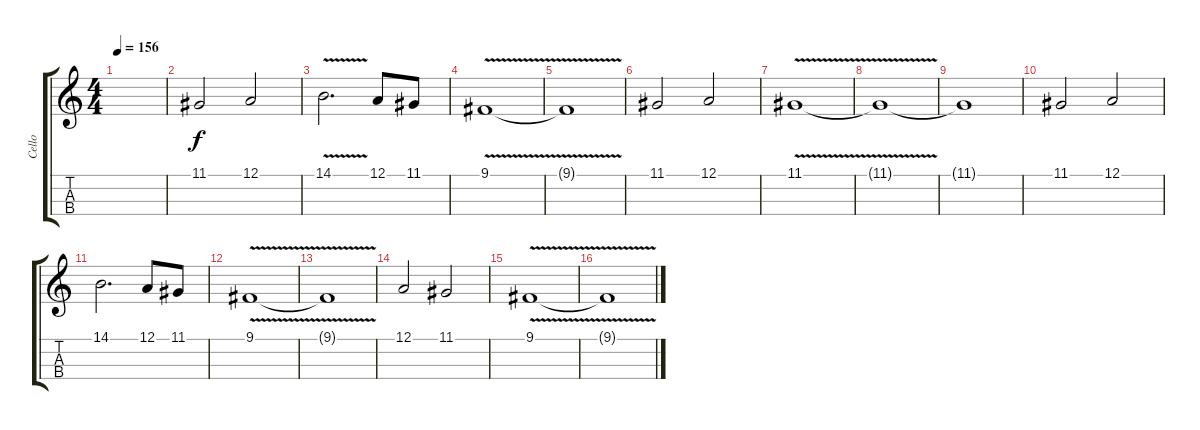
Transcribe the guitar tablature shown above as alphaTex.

\track ("Cello" "Cello") {instrument tremolostrings}
\staff {score tabs}
\tuning (A3 D3 G2 C2) {hide}
\ts (4 4)
\tempo 156
\clef g2
\ks c
|
11.1.2 12.1.2 |
14.1{v}.2{d} 12.1.8 11.1.8 |
9.1{v}.1 |
9.1{t}.1 |
11.1.2 12.1.2 |
11.1{v}.1 |
11.1{t}.1 |
11.1{t}.1 |
11.1.2 12.1.2 |
14.1.2{d} 12.1.8 11.1.8 |
9.1{v}.1 |
9.1{t}.1 |
12.1.2 11.1.2 |
9.1{v}.1 |
9.1{t}.1
